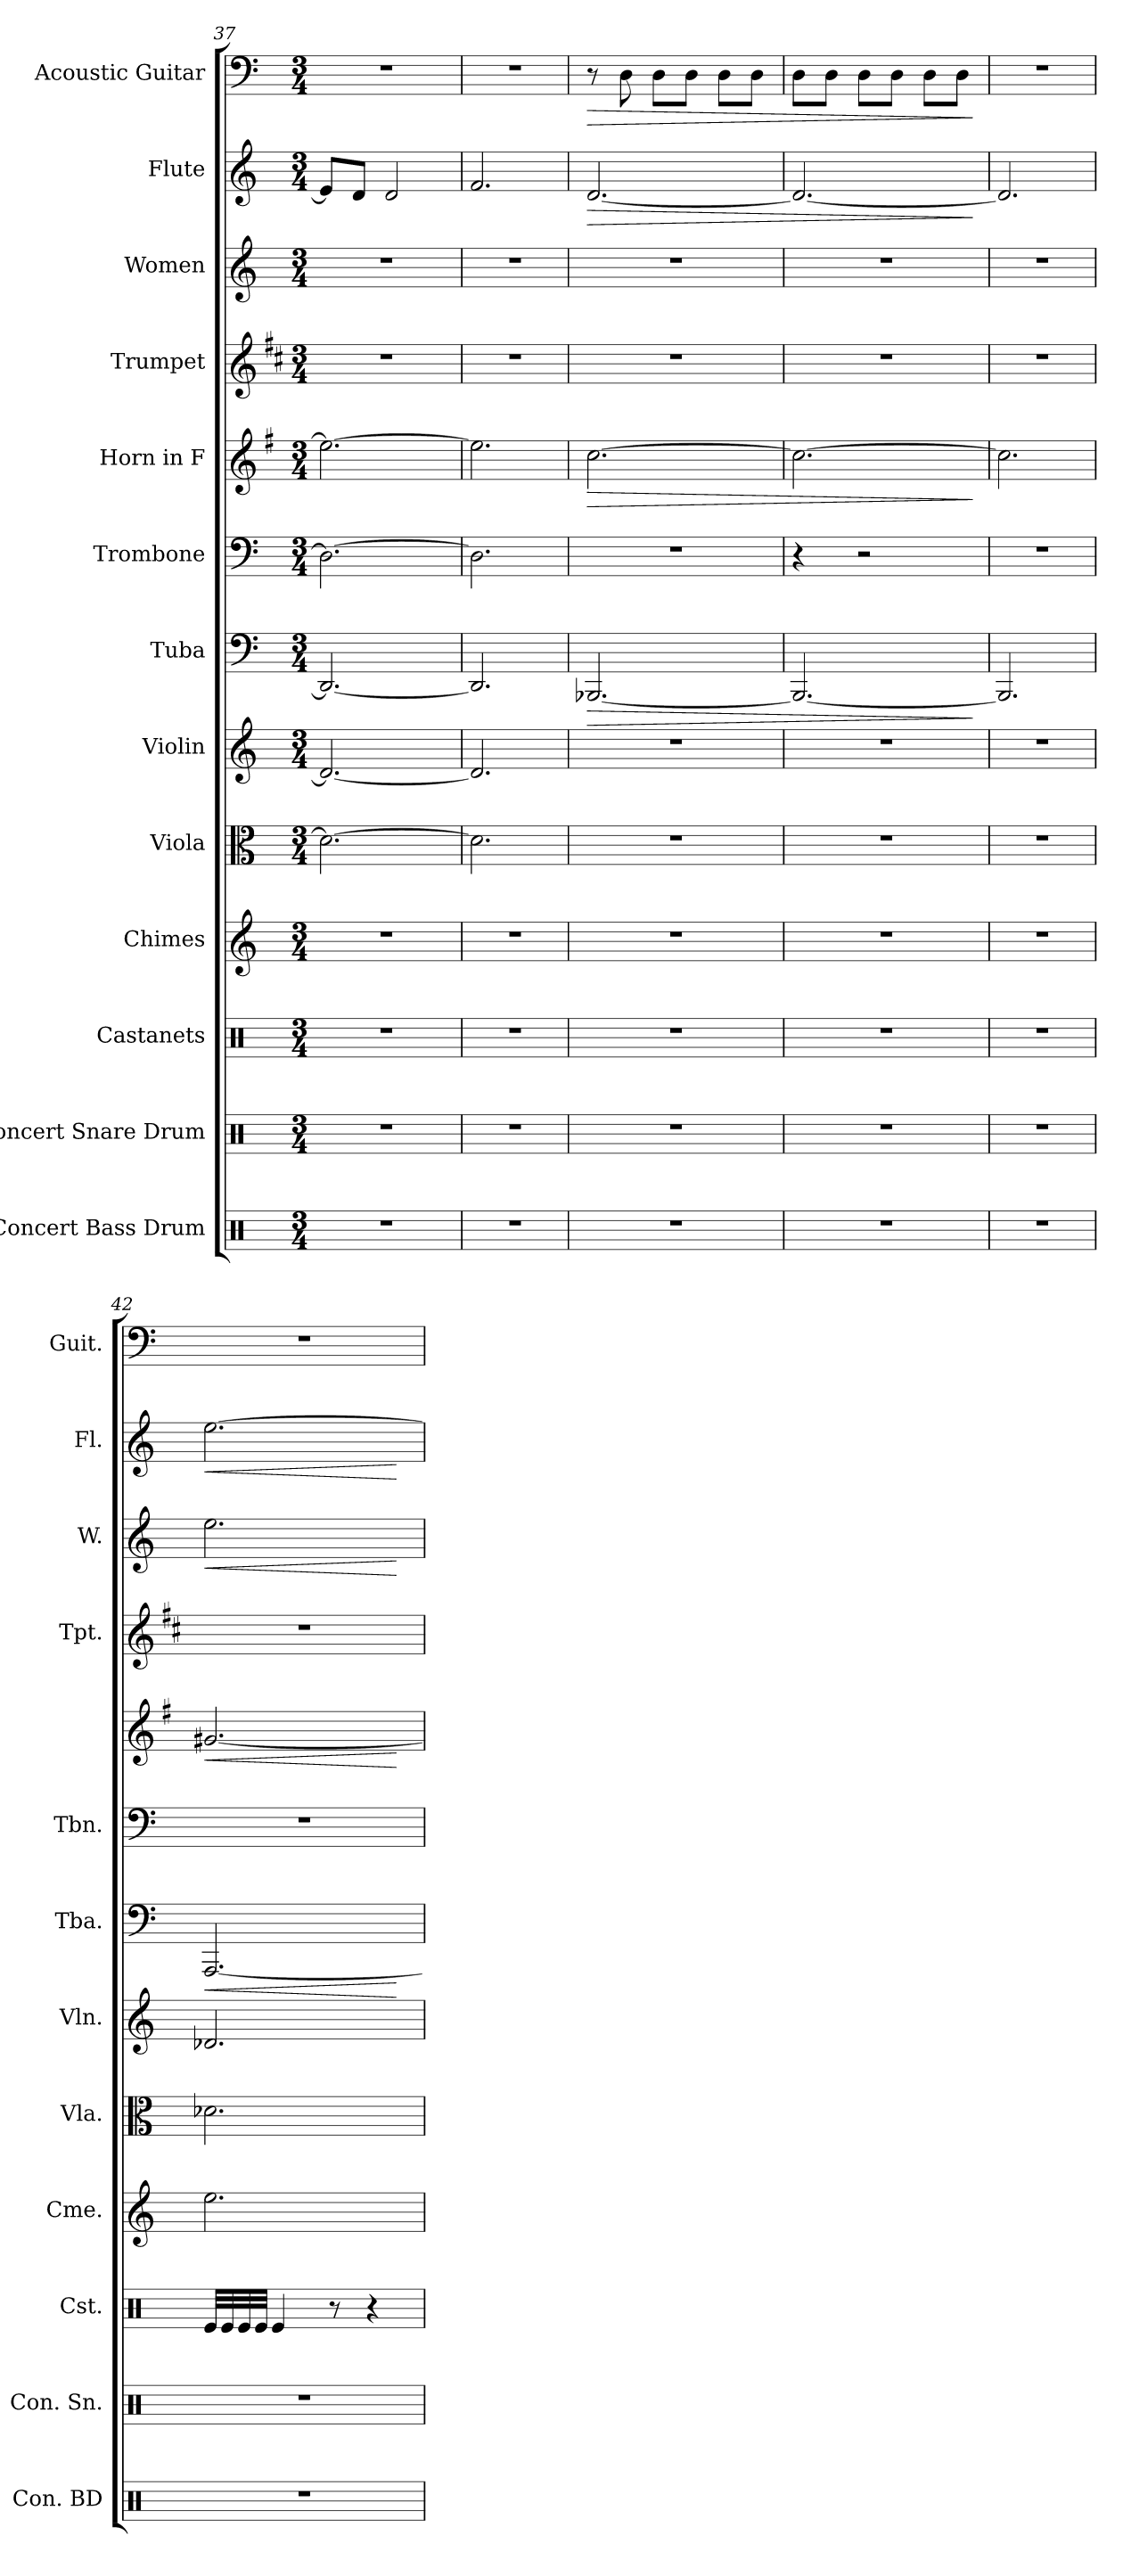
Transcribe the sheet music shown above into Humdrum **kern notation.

**kern	**kern	**kern	**kern	**kern	**kern	**kern	**dynam	**kern	**kern	**dynam	**kern	**kern	**dynam	**kern	**dynam	**kern	**dynam
*part13	*part12	*part11	*part10	*part9	*part8	*part7	*part7	*part6	*part5	*part5	*part4	*part3	*part3	*part2	*part2	*part1	*part1
*staff13	*staff12	*staff11	*staff10	*staff9	*staff8	*staff7	*staff7	*staff6	*staff5	*staff5	*staff4	*staff3	*staff3	*staff2	*staff2	*staff1	*staff1
*I"Concert Bass Drum	*I"Concert Snare Drum	*I"Castanets	*I"Chimes	*I"Viola	*I"Violin	*I"Tuba	*	*I"Trombone	*I"Horn in F	*	*I"Trumpet	*I"Women	*	*I"Flute	*	*I"Acoustic Guitar	*
*I'Con. BD	*I'Con. Sn.	*I'Cst.	*I'Cme.	*I'Vla.	*I'Vln.	*I'Tba.	*	*I'Tbn.	*	*	*I'Tpt.	*I'W.	*	*I'Fl.	*	*I'Guit.	*
*clefX	*clefX	*clefX	*clefG2	*clefC3	*clefG2	*clefF4	*	*clefF4	*clefG2	*	*clefG2	*clefG2	*	*clefG2	*	*	*
*	*	*	*	*	*	*	*	*	*ITrd4c7	*	*ITrd1c2	*	*	*	*	*	*
*k[]	*k[]	*k[]	*k[]	*k[]	*k[]	*k[]	*	*k[]	*k[]	*	*k[]	*k[]	*	*k[]	*	*k[]	*
*M3/4	*M3/4	*M3/4	*M3/4	*M3/4	*M3/4	*M3/4	*	*M3/4	*M3/4	*	*M3/4	*M3/4	*	*M3/4	*	*M3/4	*
=37	=37	=37	=37	=37	=37	=37	=37	=37	=37	=37	=37	=37	=37	=37	=37	=37	=37
2.r	2.r	2.r	2.r	2.d\_	2.d/_	2.DD/_	.	2.D\_	2.a\_	.	2.r	2.r	.	8e/L]	.	2.r	.
.	.	.	.	.	.	.	.	.	.	.	.	.	.	8d/J	.	.	.
.	.	.	.	.	.	.	.	.	.	.	.	.	.	2d/	.	.	.
=38	=38	=38	=38	=38	=38	=38	=38	=38	=38	=38	=38	=38	=38	=38	=38	=38	=38
2.r	2.r	2.r	2.r	2.d\]	2.d/]	2.DD/]	.	2.D\]	2.a\]	.	2.r	2.r	.	2.f/	.	2.r	.
=39	=39	=39	=39	=39	=39	=39	=39	=39	=39	=39	=39	=39	=39	=39	=39	=39	=39
!	!	!	!	!	!	!	!LO:HP:b	!	!	!LO:HP:b	!	!	!	!	!LO:HP:b	!	!LO:HP:b
2.r	2.r	2.r	2.r	2.r	2.r	[2.BBB-X/	>	2.r	[2.f\	>	2.r	2.r	.	[2.d/	>	8r	>
.	.	.	.	.	.	.	.	.	.	.	.	.	.	.	.	8D\	.
.	.	.	.	.	.	.	.	.	.	.	.	.	.	.	.	8D\L	.
.	.	.	.	.	.	.	.	.	.	.	.	.	.	.	.	8D\J	.
.	.	.	.	.	.	.	.	.	.	.	.	.	.	.	.	8D\L	.
.	.	.	.	.	.	.	.	.	.	.	.	.	.	.	.	8D\J	.
=40	=40	=40	=40	=40	=40	=40	=40	=40	=40	=40	=40	=40	=40	=40	=40	=40	=40
2.r	2.r	2.r	2.r	2.r	2.r	2.BBB-/_	.	4r	2.f\_	.	2.r	2.r	.	2.d/_	.	8D\L	.
.	.	.	.	.	.	.	.	.	.	.	.	.	.	.	.	8D\J	.
.	.	.	.	.	.	.	.	2r	.	.	.	.	.	.	.	8D\L	.
.	.	.	.	.	.	.	.	.	.	.	.	.	.	.	.	8D\J	.
.	.	.	.	.	.	.	.	.	.	.	.	.	.	.	.	8D\L	.
.	.	.	.	.	.	.	.	.	.	.	.	.	.	.	.	8D\J	.
.	.	.	.	.	.	.	]	.	.	]	.	.	.	.	]	.	]
=41	=41	=41	=41	=41	=41	=41	=41	=41	=41	=41	=41	=41	=41	=41	=41	=41	=41
2.r	2.r	2.r	2.r	2.r	2.r	2.BBB-/]	.	2.r	2.f\]	.	2.r	2.r	.	2.d/]	.	2.r	.
=42	=42	=42	=42	=42	=42	=42	=42	=42	=42	=42	=42	=42	=42	=42	=42	=42	=42
!	!	!	!	!	!	!	!LO:HP:b	!	!	!LO:HP:b	!	!	!LO:HP:b	!	!LO:HP:b	!	!
2.r	2.r	32Re/LLL	2.ee\	2.d-X\	2.d-X/	[2.AAA/	<	2.r	[2.c#X/	<	2.r	2.ee\	<	[2.ee\	<	2.r	.
.	.	32Re/	.	.	.	.	.	.	.	.	.	.	.	.	.	.	.
.	.	32Re/	.	.	.	.	.	.	.	.	.	.	.	.	.	.	.
.	.	32Re/JJJ	.	.	.	.	.	.	.	.	.	.	.	.	.	.	.
.	.	4Re/	.	.	.	.	.	.	.	.	.	.	.	.	.	.	.
.	.	8r	.	.	.	.	.	.	.	.	.	.	.	.	.	.	.
.	.	4r	.	.	.	.	.	.	.	.	.	.	.	.	.	.	.
.	.	.	.	.	.	.	[	.	.	[	.	.	[	.	[	.	.
=	=	=	=	=	=	=	=	=	=	=	=	=	=	=	=	=	=
*-	*-	*-	*-	*-	*-	*-	*-	*-	*-	*-	*-	*-	*-	*-	*-	*-	*-
